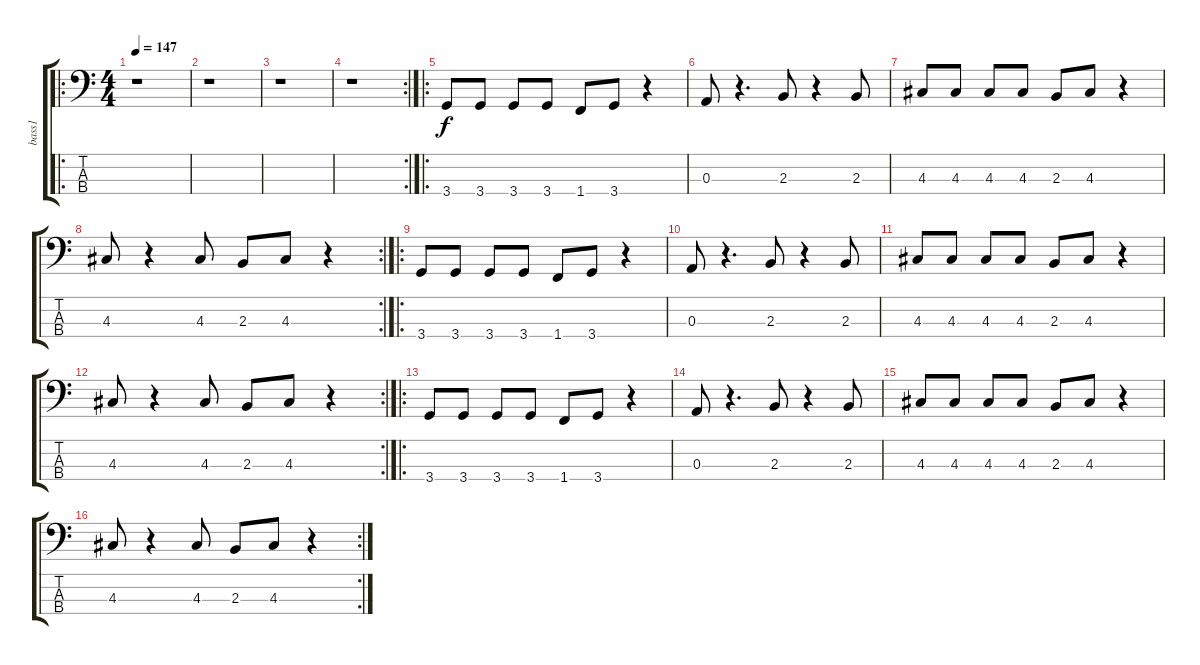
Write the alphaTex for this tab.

\track ("bass1" "bass1") {instrument electricbasspick}
\staff {score tabs}
\tuning (G2 D2 A1 E1) {hide}
\ro
\ts (4 4)
\tempo 147
\clef f4
\ks c
r.1{dy f instrument electricbasspick} |
r.1 |
r.1 |
\rc 2
r.1 |
\ro
3.4.8 3.4.8 3.4.8 3.4.8 1.4.8 3.4.8 r.4 |
0.3.8 r.4{d} 2.3.8 r.4 2.3.8 |
4.3.8 4.3.8 4.3.8 4.3.8 2.3.8 4.3.8 r.4 |
\rc 2
4.3.8 r.4 4.3.8 2.3.8 4.3.8 r.4 |
\ro
3.4.8 3.4.8 3.4.8 3.4.8 1.4.8 3.4.8 r.4 |
0.3.8 r.4{d} 2.3.8 r.4 2.3.8 |
4.3.8 4.3.8 4.3.8 4.3.8 2.3.8 4.3.8 r.4 |
\rc 2
4.3.8 r.4 4.3.8 2.3.8 4.3.8 r.4 |
\ro
3.4.8 3.4.8 3.4.8 3.4.8 1.4.8 3.4.8 r.4 |
0.3.8 r.4{d} 2.3.8 r.4 2.3.8 |
4.3.8 4.3.8 4.3.8 4.3.8 2.3.8 4.3.8 r.4 |
\rc 2
4.3.8 r.4 4.3.8 2.3.8 4.3.8 r.4
